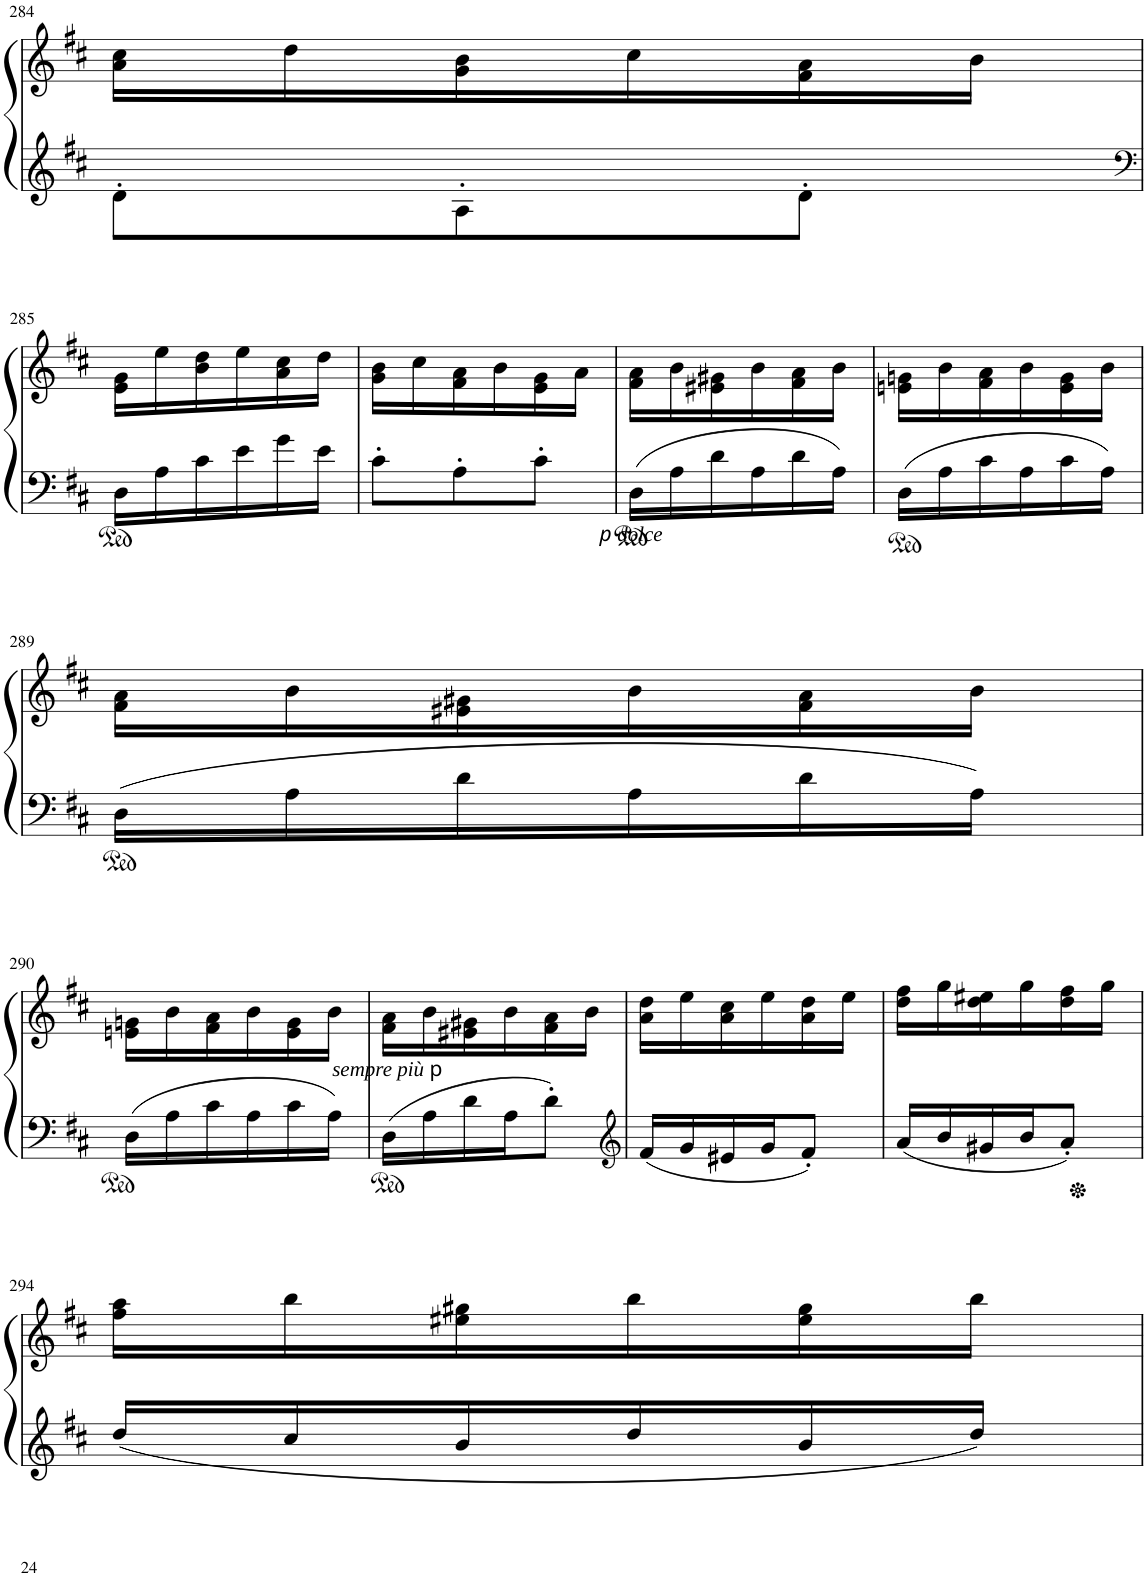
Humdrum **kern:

**kern	**kern	**dynam
*part1	*part1	*part1
*staff2	*staff1	*staff1/2
*I"Piano	*	*
*I'Pno	*	*
!!LO:PB:g=z
*clefG2	*clefG2	*
*k[f#c#]	*k[f#c#]	*
*M3/8	*M3/8	*
=284	=284	=284
8d'\L	16a\ 16cc#\LL	.
.	16dd\	.
8A'\	16g\ 16b\	.
.	16cc#\	.
8d'\J	16f#\ 16a\	.
.	16b\JJ	.
!!LO:LB:g=z
=285	=285	=285
*clefF4	*	*
16D\LL	16e\ 16g\LL	.
16A\	16ee\	.
16c#\	16b\ 16dd\	.
16e\	16ee\	.
16g\	16a\ 16cc#\	.
16e\JJ	16dd\JJ	.
=286	=286	=286
8c#'\L	16g\ 16b\LL	.
.	16cc#\	.
8A'\	16f#\ 16a\	.
.	16b\	.
8c#'\J	16e\ 16g\	.
.	16a\JJ	.
=287	=287	=287
!	!	!LO:DY:b=2
16D\LL	16f#\ 16a\LL	other-dynamics
16A\	16b\	.
16d\	16e#X\ 16g#X\	.
16A\	16b\	.
16d\	16f#\ 16a\	.
16A\JJ	16b\JJ	.
=288	=288	=288
16D\LL	16en\ 16gn\LL	.
16A\	16b\	.
16c#\	16f#\ 16a\	.
16A\	16b\	.
16c#\	16e\ 16g\	.
16A\JJ	16b\JJ	.
!!LO:LB:g=z
=289	=289	=289
16D\LL	16f#\ 16a\LL	.
16A\	16b\	.
16d\	16e#X\ 16g#X\	.
16A\	16b\	.
16d\	16f#\ 16a\	.
16A\JJ	16b\JJ	.
!!LO:LB:g=z
=290	=290	=290
16D\LL	16en\ 16gn\LL	.
16A\	16b\	.
16c#\	16f#\ 16a\	.
16A\	16b\	.
16c#\	16e\ 16g\	.
16A\JJ	16b\JJ	.
=291	=291	=291
!	!	!LO:DY:b
16D\LL	16f#\ 16a\LL	other-dynamics
16A\	16b\	.
16d\	16e#X\ 16g#X\	.
16A\J	16b\	.
8d'\J	16f#\ 16a\	.
.	16b\JJ	.
=292	=292	=292
*clefG2	*	*
16f#/LL	16a\ 16dd\LL	.
16g/	16ee\	.
16e#X/	16a\ 16cc#\	.
16g/J	16ee\	.
8f#'/J	16a\ 16dd\	.
.	16ee\JJ	.
=293	=293	=293
16a/LL	16dd\ 16ff#\LL	.
16b/	16gg\	.
16g#X/	16dd\ 16ee#X\	.
16b/J	16gg\	.
8a'/J	16dd\ 16ff#\	.
.	16dd\ 16gg\JJ	.
!!LO:LB:g=z
=294	=294	=294
16dd/LL	16ff#\ 16aa\LL	.
16cc#/	16bb\	.
16b/	16ee#X\ 16gg#X\	.
16dd/	16bb\	.
16b/	16ee#\ 16gg#\	.
16dd/JJ	16bb\JJ	.
=	=	=
*-	*-	*-
